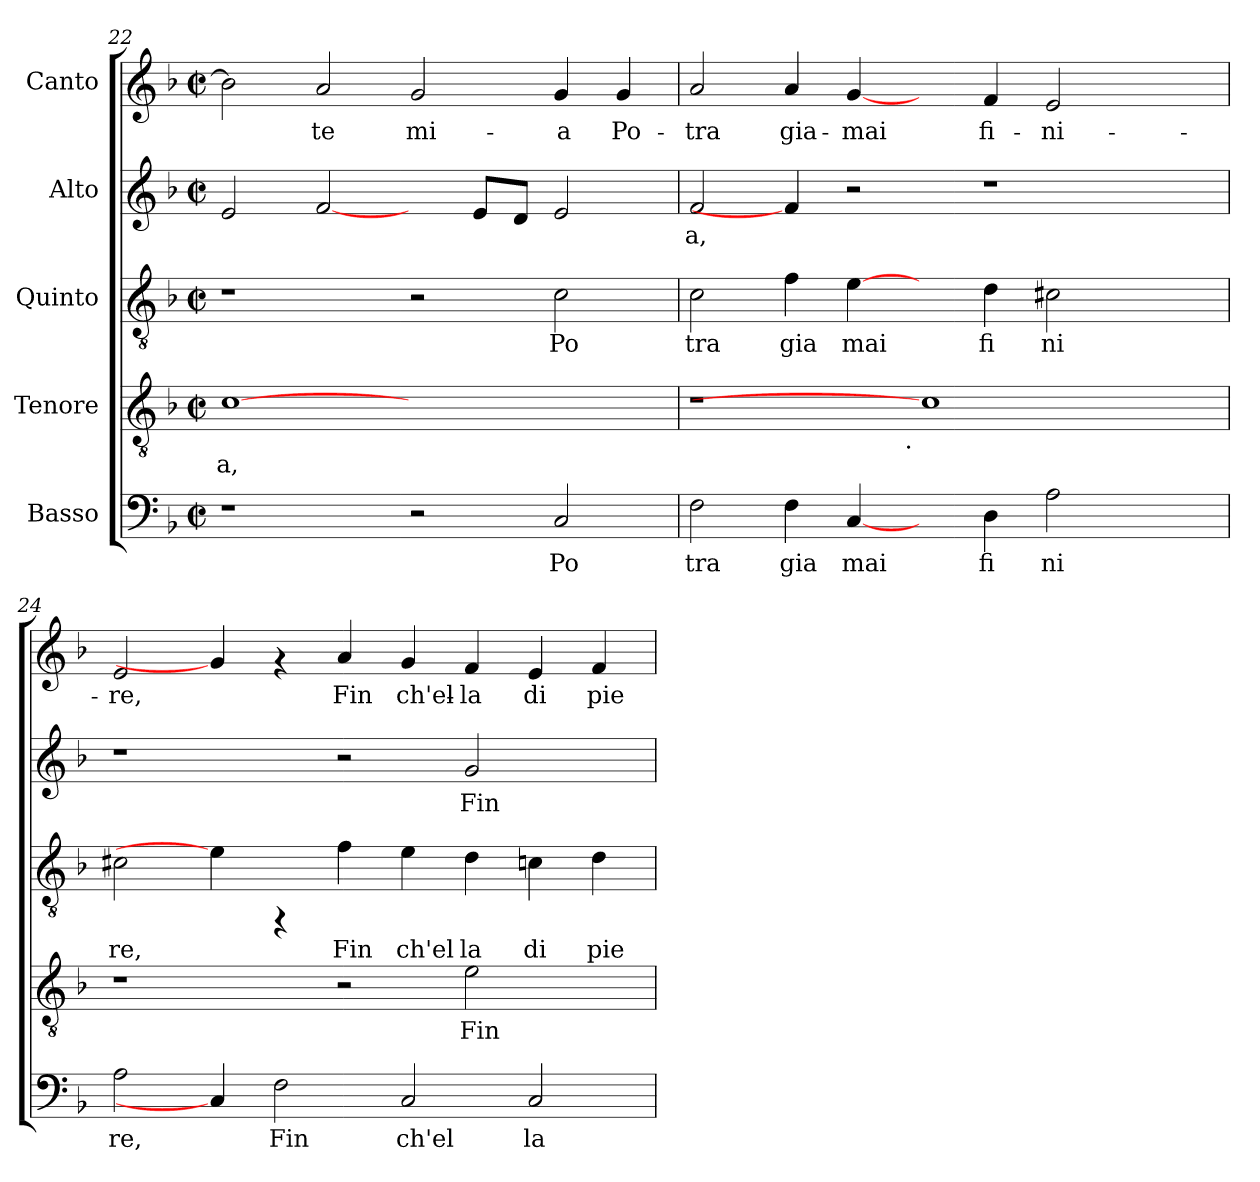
**kern	**text	**kern	**text	**kern	**text	**kern	**text	**kern	**text
*part5	*part5	*part4	*part4	*part3	*part3	*part2	*part2	*part1	*part1
*staff5	*staff5	*staff4	*staff4	*staff3	*staff3	*staff2	*staff2	*staff1	*staff1
*I"Basso	*	*I"Tenore	*	*I"Quinto	*	*I"Alto	*	*I"Canto	*
*clefF4	*	*clefGv2	*	*clefGv2	*	*clefG2	*	*clefG2	*
*k[b-]	*	*k[b-]	*	*k[b-]	*	*k[b-]	*	*k[b-]	*
*F:	*	*F:	*	*F:	*	*F:	*	*F:	*
*M2/2	*	*M2/2	*	*M2/2	*	*M2/2	*	*M2/2	*
*met(c|)	*	*met(c|)	*	*met(c|)	*	*met(c|)	*	*met(c|)	*
=22	=22	=22	=22	=22	=22	=22	=22	=22	=22
!	!	!	!LO:LY:b:cj	!	!	!	!LO:LY:b:cj	!	!LO:LY:b:cj
1r	.	[1c	-a,	1r	.	2e/	.	2b-\]	--
!	!	!	!	!	!	!	!LO:LY:b:cj	!	!LO:LY:b:cj
.	.	.	.	.	.	[2f/	.	2a/	-te
!	!	!	!	!	!	!	!	!	!LO:LY:b:cj
2r	.	1ryy	.	2r	.	4ryy	.	2g/	mi-
!	!	!	!	!	!	!	!LO:LY:b:cj	!	!
.	.	.	.	.	.	8e/L	.	.	.
!	!	!	!	!	!	!	!LO:LY:b:cj	!	!
.	.	.	.	.	.	8d/J	.	.	.
!	!LO:LY:b:cj	!	!	!	!LO:LY:b:cj	!	!LO:LY:b:cj	!	!LO:LY:b:cj
2C/	Po	.	.	2c\	Po	2e/	.	4g/	-a
!	!	!	!	!	!	!	!	!	!LO:LY:b:cj
.	.	.	.	.	.	.	.	4g/	Po-
=23	=23	=23	=23	=23	=23	=23	=23	=23	=23
!	!LO:LY:b:cj	!	!	!	!LO:LY:b:cj	!	!LO:LY:b:cj	!	!LO:LY:b:cj
*	*	*^	*	*	*	*	*	*	*
2F\	tra	1r	2ryy	.	2c\	tra	2f/	a,	2a/	-tra
!	!LO:LY:b:cj	!	!	!	!	!LO:LY:b:cj	!	!	!	!LO:LY:b:cj
4F\	gia	.	4...ryy	.	4f\	gia	4f/]	.	4a/	gia-
!	!LO:LY:b:cj	!	!	!	!	!LO:LY:b:cj	!	!	!	!LO:LY:b:cj
[4C/	mai	.	.	.	[4e\	mai	2r	.	[4g/	-mai
!	!	!	!LO:TX:b:t=.	!	!	!	!	!	!	!
.	.	.	1ryy	.	.	.	.	.	.	.
4ryy	.	1c]	.	.	4ryy	.	.	.	4ryy	.
!	!LO:LY:b:cj	!	!	!	!	!LO:LY:b:cj	!	!	!	!LO:LY:b:cj
4D\	fi	.	.	.	4d\	fi	1r	.	4f/	fi-
!	!LO:LY:b:cj	!	!	!	!	!LO:LY:b:cj	!	!	!	!LO:LY:b:cj
2A\	ni	.	.	.	2c#X\	ni	.	.	2e/	-ni-
.	.	.	4ryy	.	.	.	.	.	.	.
4ryy	.	4ryy	.	.	4ryy	.	.	.	4ryy	.
.	.	.	32ryy	.	.	.	.	.	.	.
=24	=24	=24	=24	=24	=24	=24	=24	=24	=24	=24
!	!LO:LY:b:cj	!	!	!	!	!LO:LY:b:cj	!	!	!	!LO:LY:b:cj
*	*	*v	*v	*	*	*	*	*	*	*
2A\	re,	1r	.	2c#X\	re,	1r	.	2e/	-re,
4C/]	.	.	.	4e\]	.	.	.	4g/]	.
!	!LO:LY:b:cj	!	!	!	!	!	!	!	!
2F\	Fin	.	.	4rFF	.	.	.	4rf	.
!	!	!	!	!	!LO:LY:b:cj	!	!	!	!LO:LY:b:cj
.	.	2r	.	4f\	Fin	2r	.	4a/	Fin
!	!LO:LY:b:cj	!	!	!	!LO:LY:b:cj	!	!	!	!LO:LY:b:cj
2C/	ch'el	.	.	4e\	ch'el	.	.	4g/	ch'el-
!	!	!	!LO:LY:b:cj	!	!LO:LY:b:cj	!	!LO:LY:b:cj	!	!LO:LY:b:cj
.	.	2e\	Fin	4d\	la	2g/	Fin	4f/	-la
!	!LO:LY:b:cj	!	!	!	!LO:LY:b:cj	!	!	!	!LO:LY:b:cj
2C/	la	.	.	4c\	di	.	.	4e/	di
!	!	!	!	!	!LO:LY:b:cj	!	!	!	!LO:LY:b:cj
.	.	4ryy	.	4d\	pie	4ryy	.	4f/	pie-
=	=	=	=	=	=	=	=	=	=
*-	*-	*-	*-	*-	*-	*-	*-	*-	*-
